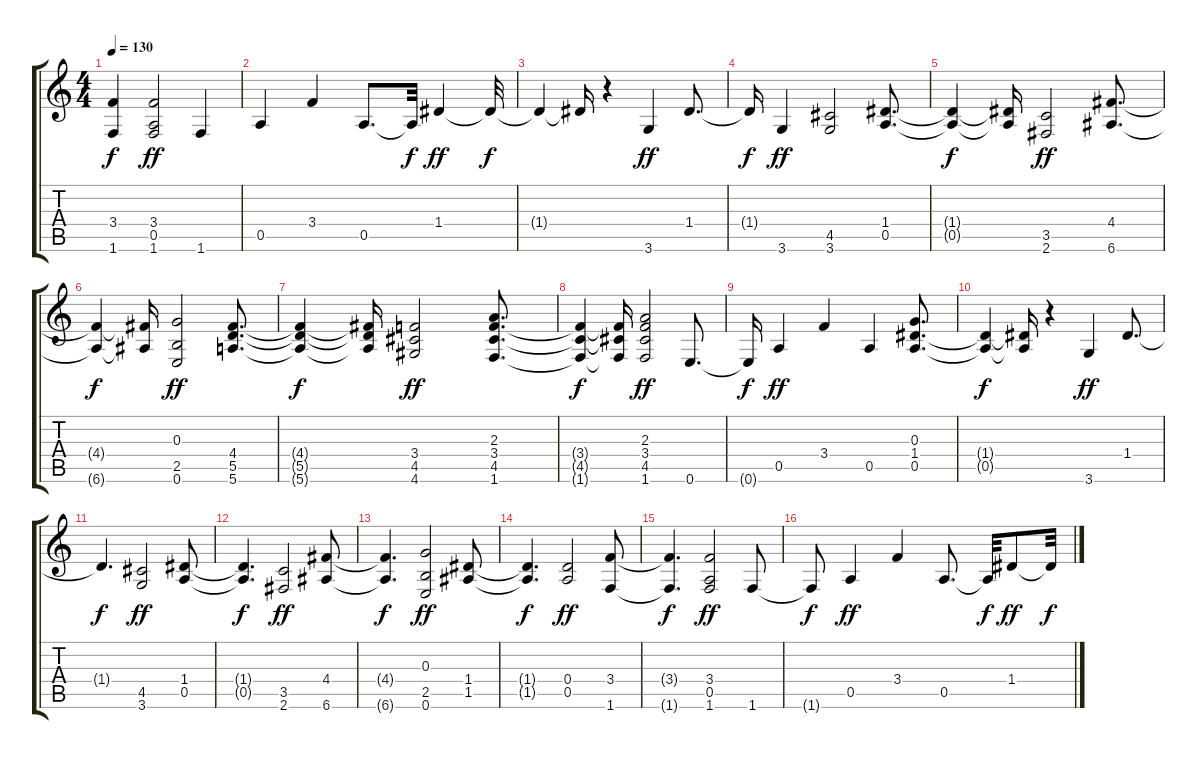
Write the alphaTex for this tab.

\track "" {instrument distortionguitar}
\staff {score tabs}
\tuning (E4 B3 G3 D3 A2 E2) {hide}
\ts (4 4)
\tempo 130
\clef g2
\ks c
(3.4{t} 1.6{t}).4{dy f} (3.4 0.5 1.6).2{dy ff} 1.6.4 |
0.5.4 3.4.4 0.5.8{d} 0.5{t}.32{dy f} 1.4.4{dy ff} 1.4{t}.32{dy f} |
1.4{t}.4 1.4{t}.16 r.4 3.6.4{dy ff} 1.4.8{d} |
1.4{t}.16{dy f} 3.6.4{dy ff} (4.5 3.6).2 (1.4 0.5).8{d} |
(1.4{t} 0.5{t}).4{dy f} (1.4{t} 0.5{t}).16 (3.5 2.6).2{dy ff} (4.4 6.6).8{d} |
(4.4{t} 6.6{t}).4{dy f} (4.4{t} 6.6{t}).16 (0.3 2.5 0.6).2{dy ff} (4.4 5.5 5.6).8{d} |
(4.4{t} 5.5{t} 5.6{t}).4{dy f} (4.4{t} 5.5{t} 5.6{t}).16 (3.4 4.5 4.6).2{dy ff} (2.3 3.4 4.5 1.6).8{d} |
(3.4{t} 4.5{t} 1.6{t}).4{dy f} (3.4{t} 4.5{t} 1.6{t}).16 (2.3 3.4 4.5 1.6).2{dy ff} 0.6.8{d} |
0.6{t}.16{dy f} 0.5.4{dy ff} 3.4.4 0.5.4 (0.3 1.4 0.5).8{d} |
(1.4{t} 0.5{t}).4{dy f} (1.4{t} 0.5{t}).16 r.4 3.6.4{dy ff} 1.4.8{d} |
1.4{t}.4{d dy f} (4.5 3.6).2{dy ff} (1.4 0.5).8 |
(1.4{t} 0.5{t}).4{d dy f} (3.5 2.6).2{dy ff} (4.4 6.6).8 |
(4.4{t} 6.6{t}).4{d dy f} (0.3 2.5 0.6).2{dy ff} (1.4 1.5).8 |
(1.4{t} 1.5{t}).4{d dy f} (0.4 0.5).2{dy ff} (3.4 1.6).8 |
(3.4{t} 1.6{t}).4{d dy f} (3.4 0.5 1.6).2{dy ff} 1.6.8 |
1.6{t}.8{dy f} 0.5.4{dy ff} 3.4.4 0.5.8{d} 0.5{t}.32{dy f} 1.4.8{dy ff} 1.4{t}.32{dy f}
